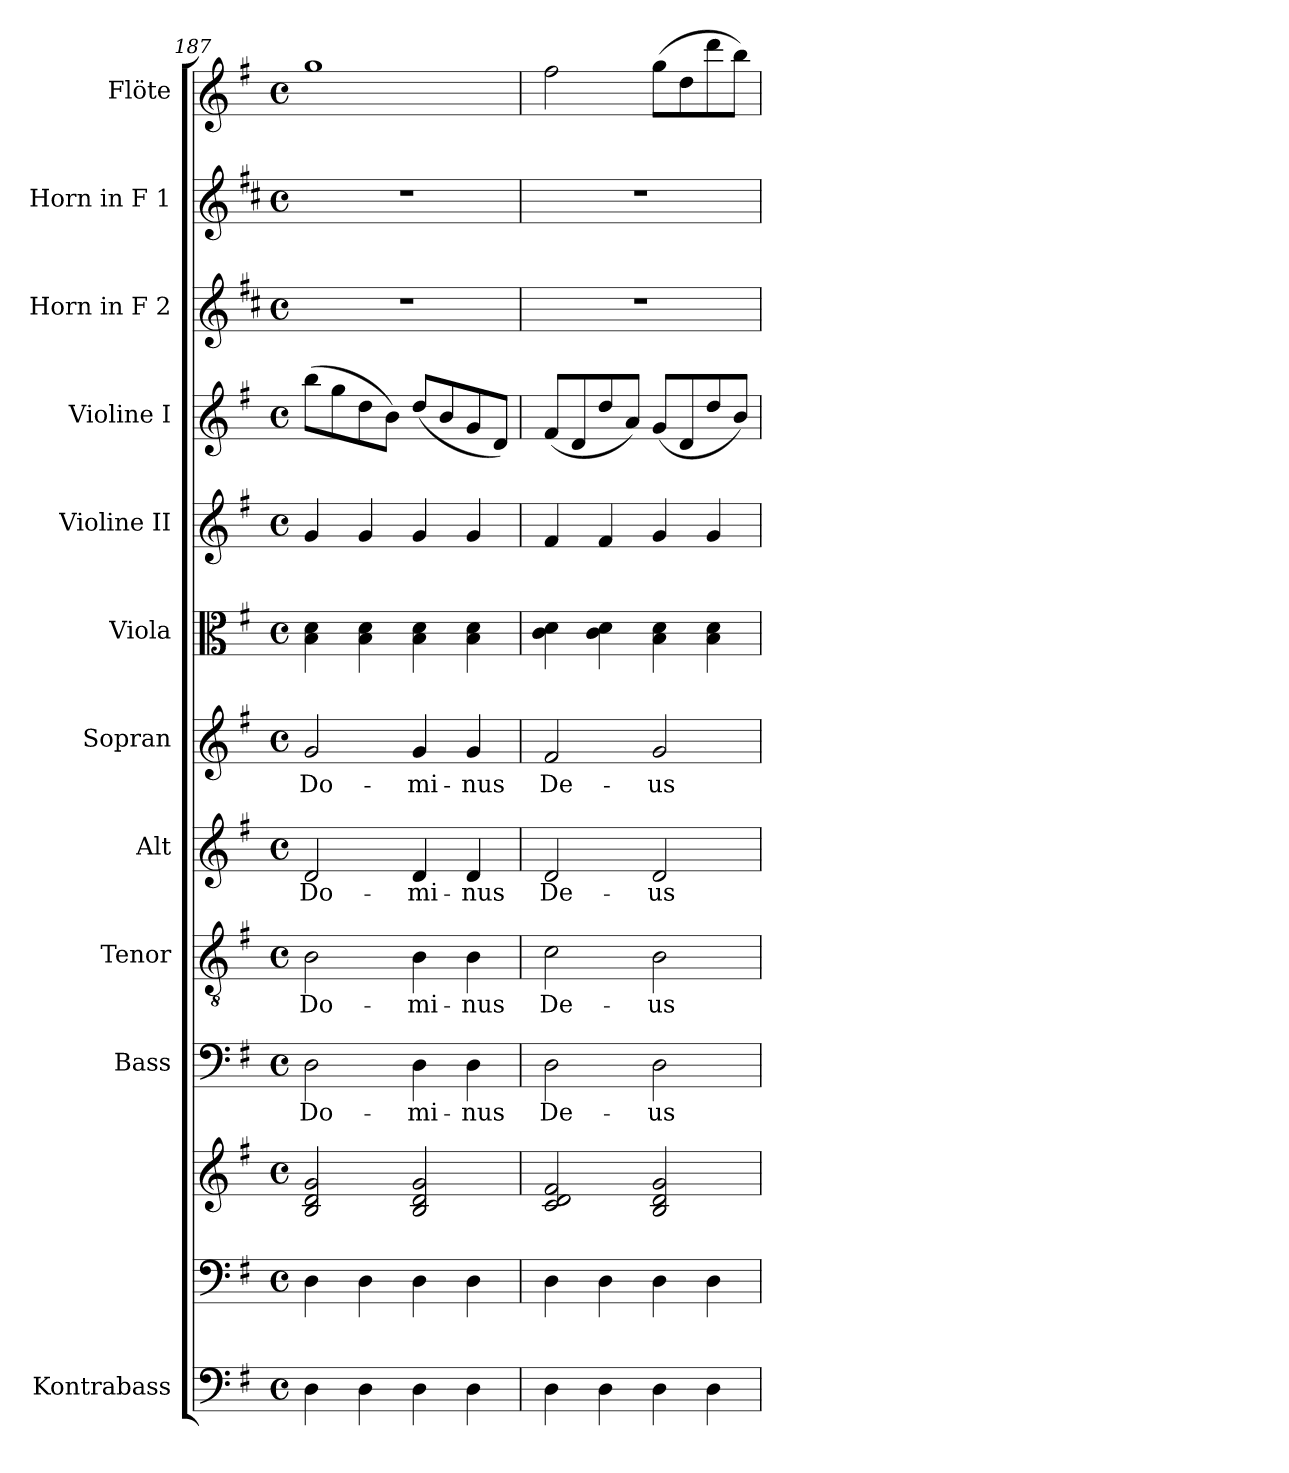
**kern	**kern	**kern	**kern	**text	**kern	**text	**kern	**text	**kern	**text	**kern	**kern	**kern	**kern	**kern	**kern
*part12	*part11	*part11	*part10	*part10	*part9	*part9	*part8	*part8	*part7	*part7	*part6	*part5	*part4	*part3	*part2	*part1
*staff13	*staff12	*staff11	*staff10	*staff10	*staff9	*staff9	*staff8	*staff8	*staff7	*staff7	*staff6	*staff5	*staff4	*staff3	*staff2	*staff1
*I"Kontrabass	*	*	*I"Bass	*	*I"Tenor	*	*I"Alt	*	*I"Sopran	*	*I"Viola	*I"Violine II	*I"Violine I	*I"Horn in F 2	*I"Horn in F 1	*I"Flöte
*I'Kb.	*	*	*I'B.	*	*I'T.	*	*I'A.	*	*I'S.	*	*I'Vla.	*I'Vl. II	*I'Vl. I	*	*	*I'Fl.
*clefF4	*clefF4	*clefG2	*clefF4	*	*clefGv2	*	*clefG2	*	*clefG2	*	*clefC3	*clefG2	*clefG2	*clefG2	*clefG2	*clefG2
*ITrd7c12	*	*	*	*	*	*	*	*	*	*	*	*	*	*ITrd4c7	*ITrd4c7	*
*k[f#]	*k[f#]	*k[f#]	*k[f#]	*	*k[f#]	*	*k[f#]	*	*k[f#]	*	*k[f#]	*k[f#]	*k[f#]	*k[f#]	*k[f#]	*k[f#]
*G:	*G:	*G:	*G:	*	*G:	*	*G:	*	*G:	*	*G:	*G:	*G:	*G:	*G:	*G:
*M4/4	*M4/4	*M4/4	*M4/4	*	*M4/4	*	*M4/4	*	*M4/4	*	*M4/4	*M4/4	*M4/4	*M4/4	*M4/4	*M4/4
*met(c)	*met(c)	*met(c)	*met(c)	*	*met(c)	*	*met(c)	*	*met(c)	*	*met(c)	*met(c)	*met(c)	*met(c)	*met(c)	*met(c)
=187	=187	=187	=187	=187	=187	=187	=187	=187	=187	=187	=187	=187	=187	=187	=187	=187
!	!	!	!	!LO:LY:b	!	!LO:LY:b	!	!LO:LY:b	!	!LO:LY:b	!	!	!	!	!	!
4DD\	4D\	2B/ 2d/ 2g/	2D\	Do-	2B\	Do-	2d/	Do-	2g/	Do-	4B\ 4d\	4g/	(>8bb\L	1r	1r	1gg
.	.	.	.	.	.	.	.	.	.	.	.	.	8gg\	.	.	.
4DD\	4D\	.	.	.	.	.	.	.	.	.	4B\ 4d\	4g/	8dd\	.	.	.
.	.	.	.	.	.	.	.	.	.	.	.	.	8b\J)	.	.	.
!	!	!	!	!LO:LY:b	!	!LO:LY:b	!	!LO:LY:b	!	!LO:LY:b	!	!	!	!	!	!
4DD\	4D\	2B/ 2d/ 2g/	4D\	-mi-	4B\	-mi-	4d/	-mi-	4g/	-mi-	4B\ 4d\	4g/	(<8dd/L	.	.	.
.	.	.	.	.	.	.	.	.	.	.	.	.	8b/	.	.	.
!	!	!	!	!LO:LY:b	!	!LO:LY:b	!	!LO:LY:b	!	!LO:LY:b	!	!	!	!	!	!
4DD\	4D\	.	4D\	-nus	4B\	-nus	4d/	-nus	4g/	-nus	4B\ 4d\	4g/	8g/	.	.	.
.	.	.	.	.	.	.	.	.	.	.	.	.	8d/J)	.	.	.
!!LO:PB:g=z
=188	=188	=188	=188	=188	=188	=188	=188	=188	=188	=188	=188	=188	=188	=188	=188	=188
!	!	!	!	!LO:LY:b	!	!LO:LY:b	!	!LO:LY:b	!	!LO:LY:b	!	!	!	!	!	!
4DD\	4D\	2c/ 2d/ 2f#/	2D\	De-	2c\	De-	2d/	De-	2f#/	De-	4c\ 4d\	4f#/	(<8f#/L	1r	1r	2ff#\
.	.	.	.	.	.	.	.	.	.	.	.	.	8d/	.	.	.
4DD\	4D\	.	.	.	.	.	.	.	.	.	4c\ 4d\	4f#/	8dd/	.	.	.
.	.	.	.	.	.	.	.	.	.	.	.	.	8a/J)	.	.	.
!	!	!	!	!LO:LY:b	!	!LO:LY:b	!	!LO:LY:b	!	!LO:LY:b	!	!	!	!	!	!
4DD\	4D\	2B/ 2d/ 2g/	2D\	-us	2B\	-us	2d/	-us	2g/	-us	4B\ 4d\	4g/	(<8g/L	.	.	(>8gg\L
.	.	.	.	.	.	.	.	.	.	.	.	.	8d/	.	.	8dd\
4DD\	4D\	.	.	.	.	.	.	.	.	.	4B\ 4d\	4g/	8dd/	.	.	8ddd\
.	.	.	.	.	.	.	.	.	.	.	.	.	8b/J)	.	.	8bb\J)
=	=	=	=	=	=	=	=	=	=	=	=	=	=	=	=	=
*-	*-	*-	*-	*-	*-	*-	*-	*-	*-	*-	*-	*-	*-	*-	*-	*-
